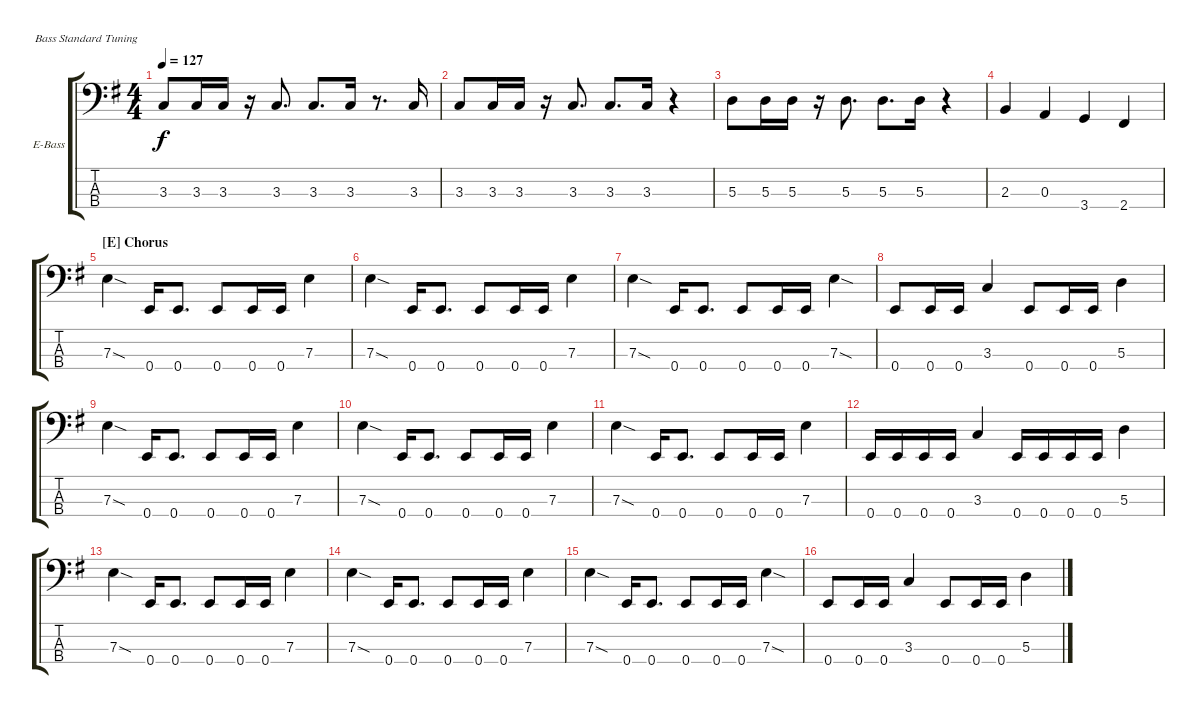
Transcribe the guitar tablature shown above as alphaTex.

\defaultSystemsLayout 4
\bracketExtendMode groupsimilarinstruments
\firstSystemTrackNameOrientation horizontal
\otherSystemsTrackNameOrientation horizontal
\track ("Bass" "E-Bass") {instrument electricbassfinger}
\staff {score tabs}
\tuning (G2 D2 A1 E1)
\ts (4 4)
\tempo 127
\clef f4
\scale
1.03909
\ks g
3.3.8{dy f} 3.3.16 3.3.16 r.16 3.3.8{d} 3.3.8{d} 3.3.16 r.8{d} 3.3.16 |
\scale
0.960908 3.3.8 3.3.16 3.3.16 r.16 3.3.8{d} 3.3.8{d} 3.3.16 r.4 |
\scale
1.03909 5.3.8 5.3.16 5.3.16 r.16 5.3.8{d} 5.3.8{d} 5.3.16 r.4 |
\scale
0.960908 2.3.4 0.3.4 3.4.4 2.4.4 |
\section ("E" "Chorus")
\scale
1.03909 7.3{sod}.4 0.4.16 0.4.8{d} 0.4.8 0.4.16 0.4.16 7.3.4 |
\scale
0.960908 7.3{sod}.4 0.4.16 0.4.8{d} 0.4.8 0.4.16 0.4.16 7.3.4 |
\scale
1.03909 7.3{sod}.4 0.4.16 0.4.8{d} 0.4.8 0.4.16 0.4.16 7.3{sod}.4 |
\scale
0.960908 0.4.8 0.4.16 0.4.16 3.3.4 0.4.8 0.4.16 0.4.16 5.3.4 |
\scale
1.03909 7.3{sod}.4 0.4.16 0.4.8{d} 0.4.8 0.4.16 0.4.16 7.3.4 |
\scale
0.960908 7.3{sod}.4 0.4.16 0.4.8{d} 0.4.8 0.4.16 0.4.16 7.3.4 |
\scale
1.03909 7.3{sod}.4 0.4.16 0.4.8{d} 0.4.8 0.4.16 0.4.16 7.3.4 |
\scale
0.960908 0.4.16 0.4.16 0.4.16 0.4.16 3.3.4 0.4.16 0.4.16 0.4.16 0.4.16 5.3.4 |
\scale
1.03909 7.3{sod}.4 0.4.16 0.4.8{d} 0.4.8 0.4.16 0.4.16 7.3.4 |
\scale
0.960908 7.3{sod}.4 0.4.16 0.4.8{d} 0.4.8 0.4.16 0.4.16 7.3.4 |
\scale
1.03909 7.3{sod}.4 0.4.16 0.4.8{d} 0.4.8 0.4.16 0.4.16 7.3{sod}.4 |
\scale
0.960908 0.4.8 0.4.16 0.4.16 3.3.4 0.4.8 0.4.16 0.4.16 5.3.4
